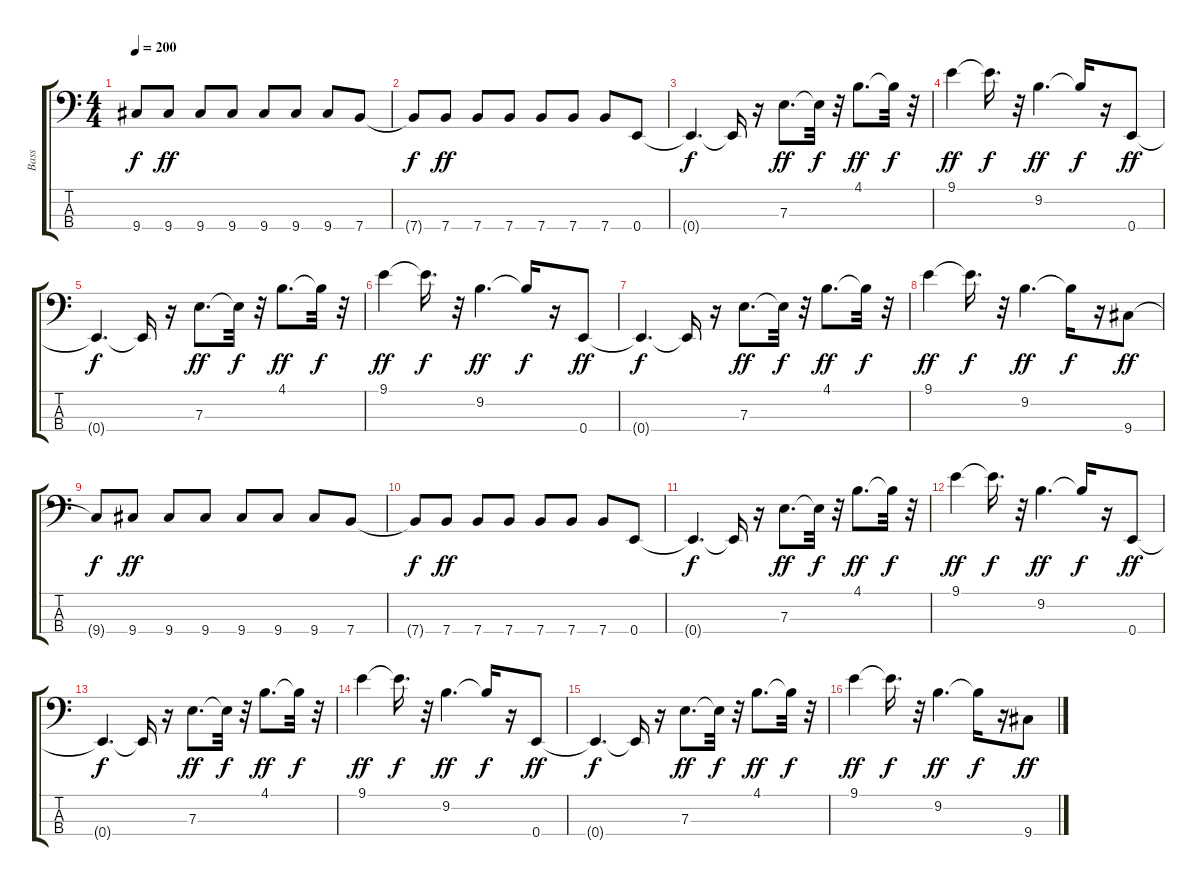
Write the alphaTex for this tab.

\track ("Bass" "Bass") {instrument electricbassfinger}
\staff {score tabs}
\tuning (G2 D2 A1 E1) {hide}
\ts (4 4)
\tempo 200
\clef f4
\ks c
9.4{t}.8{dy f} 9.4.8{dy ff} 9.4.8 9.4.8 9.4.8 9.4.8 9.4.8 7.4.8 |
7.4{t}.8{dy f} 7.4.8{dy ff} 7.4.8 7.4.8 7.4.8 7.4.8 7.4.8 0.4.8 |
0.4{t}.4{d dy f} 0.4{t}.16 r.16 7.3.8{d dy ff} 7.3{t}.32{dy f} r.32 4.1.8{d dy ff} 4.1{t}.32{dy f} r.32 |
9.1.4{dy ff} 9.1{t}.16{d dy f} r.32 9.2.4{d dy ff} 9.2{t}.16{dy f} r.16 0.4.8{dy ff} |
0.4{t}.4{d dy f} 0.4{t}.16 r.16 7.3.8{d dy ff} 7.3{t}.32{dy f} r.32 4.1.8{d dy ff} 4.1{t}.32{dy f} r.32 |
9.1.4{dy ff} 9.1{t}.16{d dy f} r.32 9.2.4{d dy ff} 9.2{t}.16{dy f} r.16 0.4.8{dy ff} |
0.4{t}.4{d dy f} 0.4{t}.16 r.16 7.3.8{d dy ff} 7.3{t}.32{dy f} r.32 4.1.8{d dy ff} 4.1{t}.32{dy f} r.32 |
9.1.4{dy ff} 9.1{t}.16{d dy f} r.32 9.2.4{d dy ff} 9.2{t}.16{dy f} r.16 9.4.8{dy ff} |
9.4{t}.8{dy f} 9.4.8{dy ff} 9.4.8 9.4.8 9.4.8 9.4.8 9.4.8 7.4.8 |
7.4{t}.8{dy f} 7.4.8{dy ff} 7.4.8 7.4.8 7.4.8 7.4.8 7.4.8 0.4.8 |
0.4{t}.4{d dy f} 0.4{t}.16 r.16 7.3.8{d dy ff} 7.3{t}.32{dy f} r.32 4.1.8{d dy ff} 4.1{t}.32{dy f} r.32 |
9.1.4{dy ff} 9.1{t}.16{d dy f} r.32 9.2.4{d dy ff} 9.2{t}.16{dy f} r.16 0.4.8{dy ff} |
0.4{t}.4{d dy f} 0.4{t}.16 r.16 7.3.8{d dy ff} 7.3{t}.32{dy f} r.32 4.1.8{d dy ff} 4.1{t}.32{dy f} r.32 |
9.1.4{dy ff} 9.1{t}.16{d dy f} r.32 9.2.4{d dy ff} 9.2{t}.16{dy f} r.16 0.4.8{dy ff} |
0.4{t}.4{d dy f} 0.4{t}.16 r.16 7.3.8{d dy ff} 7.3{t}.32{dy f} r.32 4.1.8{d dy ff} 4.1{t}.32{dy f} r.32 |
9.1.4{dy ff} 9.1{t}.16{d dy f} r.32 9.2.4{d dy ff} 9.2{t}.16{dy f} r.16 9.4.8{dy ff}
